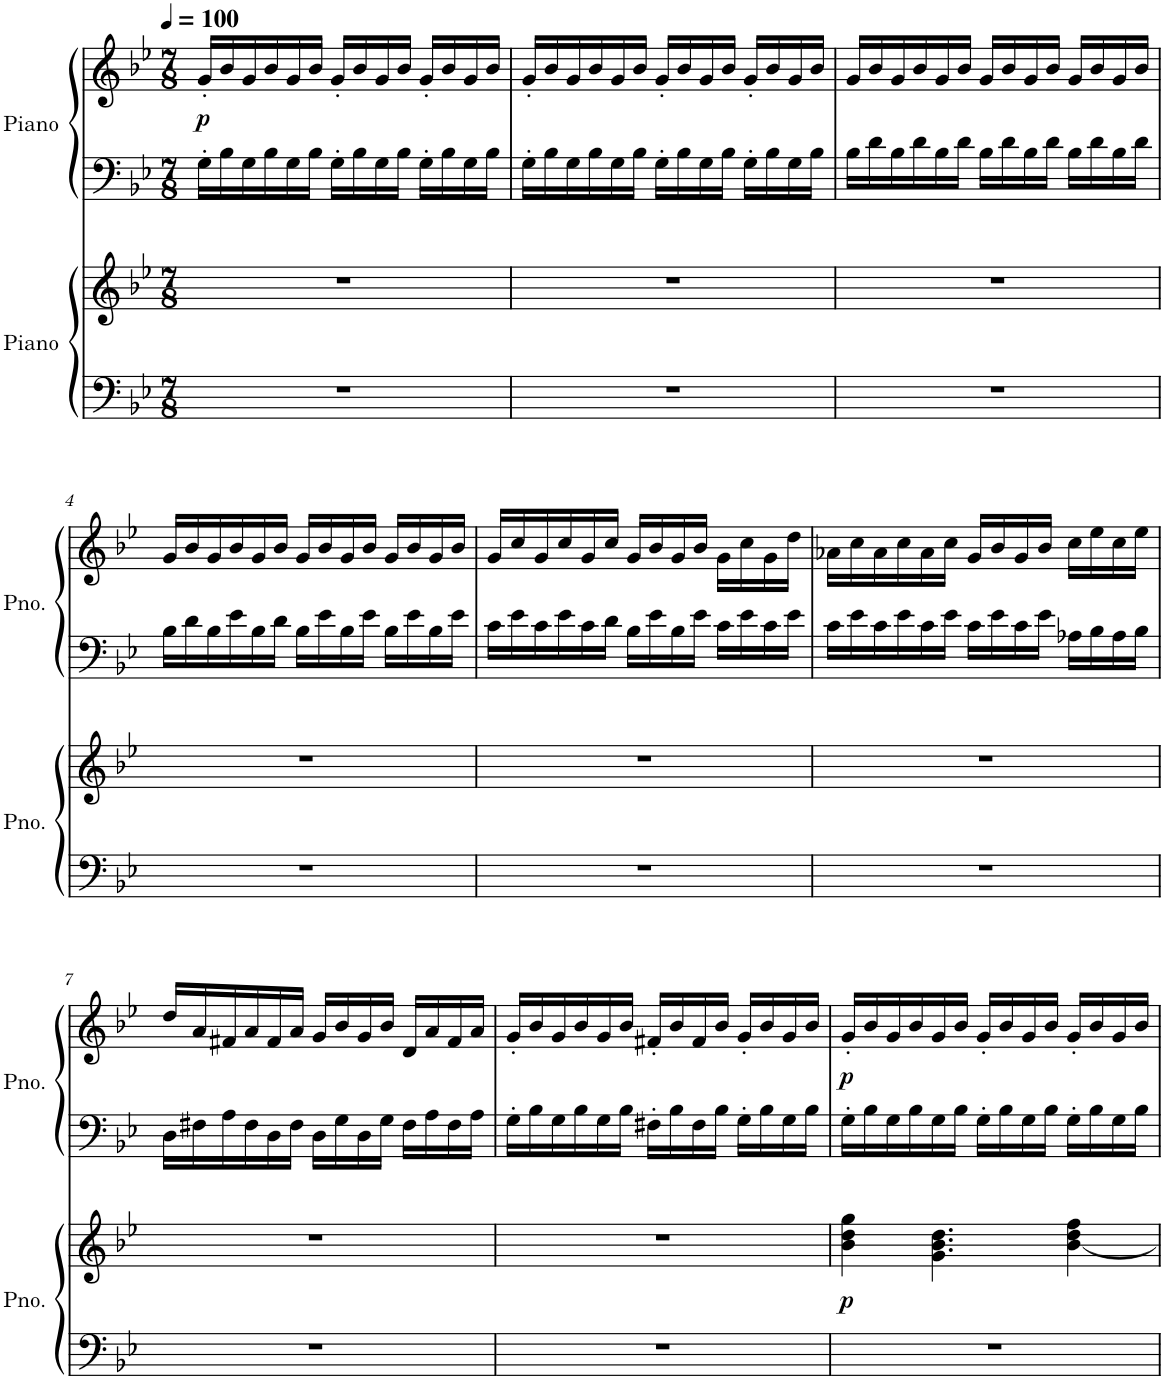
**kern	**kern	**dynam	**kern	**kern	**dynam
*part2	*part2	*part2	*part1	*part1	*part1
*staff4	*staff3	*staff3/4	*staff2	*staff1	*staff1/2
*I"Piano	*	*	*I"Piano	*	*
*I'Pno.	*	*	*I'Pno.	*	*
*clefF4	*clefG2	*	*clefF4	*clefG2	*
*k[b-e-]	*k[b-e-]	*	*k[b-e-]	*k[b-e-]	*
*M7/8	*M7/8	*	*M7/8	*M7/8	*
*MM100	*MM100	*	*MM100	*MM100	*
=1	=1	=1	=1	=1	=1
!	!	!	!	!	!LO:DY:b
2..r	2..r	.	16G'\LL	16g'/LL	p
.	.	.	16B-\	16b-/	.
.	.	.	16G\	16g/	.
.	.	.	16B-\	16b-/	.
.	.	.	16G\	16g/	.
.	.	.	16B-\JJ	16b-/JJ	.
.	.	.	16G'\LL	16g'/LL	.
.	.	.	16B-\	16b-/	.
.	.	.	16G\	16g/	.
.	.	.	16B-\JJ	16b-/JJ	.
.	.	.	16G'\LL	16g'/LL	.
.	.	.	16B-\	16b-/	.
.	.	.	16G\	16g/	.
.	.	.	16B-\JJ	16b-/JJ	.
=2	=2	=2	=2	=2	=2
2..r	2..r	.	16G'\LL	16g'/LL	.
.	.	.	16B-\	16b-/	.
.	.	.	16G\	16g/	.
.	.	.	16B-\	16b-/	.
.	.	.	16G\	16g/	.
.	.	.	16B-\JJ	16b-/JJ	.
.	.	.	16G'\LL	16g'/LL	.
.	.	.	16B-\	16b-/	.
.	.	.	16G\	16g/	.
.	.	.	16B-\JJ	16b-/JJ	.
.	.	.	16G'\LL	16g'/LL	.
.	.	.	16B-\	16b-/	.
.	.	.	16G\	16g/	.
.	.	.	16B-\JJ	16b-/JJ	.
=3	=3	=3	=3	=3	=3
2..r	2..r	.	16B-\LL	16g/LL	.
.	.	.	16d\	16b-/	.
.	.	.	16B-\	16g/	.
.	.	.	16d\	16b-/	.
.	.	.	16B-\	16g/	.
.	.	.	16d\JJ	16b-/JJ	.
.	.	.	16B-\LL	16g/LL	.
.	.	.	16d\	16b-/	.
.	.	.	16B-\	16g/	.
.	.	.	16d\JJ	16b-/JJ	.
.	.	.	16B-\LL	16g/LL	.
.	.	.	16d\	16b-/	.
.	.	.	16B-\	16g/	.
.	.	.	16d\JJ	16b-/JJ	.
!!LO:LB:g=z
=4	=4	=4	=4	=4	=4
2..r	2..r	.	16B-\LL	16g/LL	.
.	.	.	16d\	16b-/	.
.	.	.	16B-\	16g/	.
.	.	.	16e-\	16b-/	.
.	.	.	16B-\	16g/	.
.	.	.	16d\JJ	16b-/JJ	.
.	.	.	16B-\LL	16g/LL	.
.	.	.	16e-\	16b-/	.
.	.	.	16B-\	16g/	.
.	.	.	16e-\JJ	16b-/JJ	.
.	.	.	16B-\LL	16g/LL	.
.	.	.	16e-\	16b-/	.
.	.	.	16B-\	16g/	.
.	.	.	16e-\JJ	16b-/JJ	.
=5	=5	=5	=5	=5	=5
2..r	2..r	.	16c\LL	16g/LL	.
.	.	.	16e-\	16cc/	.
.	.	.	16c\	16g/	.
.	.	.	16e-\	16cc/	.
.	.	.	16c\	16g/	.
.	.	.	16d\JJ	16cc/JJ	.
.	.	.	16B-\LL	16g/LL	.
.	.	.	16e-\	16b-/	.
.	.	.	16B-\	16g/	.
.	.	.	16e-\JJ	16b-/JJ	.
.	.	.	16c\LL	16g\LL	.
.	.	.	16e-\	16cc\	.
.	.	.	16c\	16g\	.
.	.	.	16e-\JJ	16dd\JJ	.
=6	=6	=6	=6	=6	=6
2..r	2..r	.	16c\LL	16a-X\LL	.
.	.	.	16e-\	16cc\	.
.	.	.	16c\	16a-\	.
.	.	.	16e-\	16cc\	.
.	.	.	16c\	16a-\	.
.	.	.	16e-\JJ	16cc\JJ	.
.	.	.	16c\LL	16g/LL	.
.	.	.	16e-\	16b-/	.
.	.	.	16c\	16g/	.
.	.	.	16e-\JJ	16b-/JJ	.
.	.	.	16A-X\LL	16cc\LL	.
.	.	.	16B-\	16ee-\	.
.	.	.	16A-\	16cc\	.
.	.	.	16B-\JJ	16ee-\JJ	.
!!LO:LB:g=z
=7	=7	=7	=7	=7	=7
2..r	2..r	.	16D\LL	16dd/LL	.
.	.	.	16F#X\	16a/	.
.	.	.	16A\	16f#X/	.
.	.	.	16F#\	16a/	.
.	.	.	16D\	16f#/	.
.	.	.	16F#\JJ	16a/JJ	.
.	.	.	16D\LL	16g/LL	.
.	.	.	16G\	16b-/	.
.	.	.	16D\	16g/	.
.	.	.	16G\JJ	16b-/JJ	.
.	.	.	16F#\LL	16d/LL	.
.	.	.	16A\	16a/	.
.	.	.	16F#\	16f#/	.
.	.	.	16A\JJ	16a/JJ	.
=8	=8	=8	=8	=8	=8
2..r	2..r	.	16G'\LL	16g'/LL	.
.	.	.	16B-\	16b-/	.
.	.	.	16G\	16g/	.
.	.	.	16B-\	16b-/	.
.	.	.	16G\	16g/	.
.	.	.	16B-\JJ	16b-/JJ	.
.	.	.	16F#X'\LL	16f#X'/LL	.
.	.	.	16B-\	16b-/	.
.	.	.	16F#\	16f#/	.
.	.	.	16B-\JJ	16b-/JJ	.
.	.	.	16G'\LL	16g'/LL	.
.	.	.	16B-\	16b-/	.
.	.	.	16G\	16g/	.
.	.	.	16B-\JJ	16b-/JJ	.
=9	=9	=9	=9	=9	=9
!	!	!LO:DY:b	!	!	!LO:DY:b
2..r	4b-\ 4dd\ 4gg\	p	16G'\LL	16g'/LL	p
.	.	.	16B-\	16b-/	.
.	.	.	16G\	16g/	.
.	.	.	16B-\	16b-/	.
.	4.g\ 4.b-\ 4.dd\	.	16G\	16g/	.
.	.	.	16B-\JJ	16b-/JJ	.
.	.	.	16G'\LL	16g'/LL	.
.	.	.	16B-\	16b-/	.
.	.	.	16G\	16g/	.
.	.	.	16B-\JJ	16b-/JJ	.
.	[4b-\ 4dd\ 4ff\	.	16G'\LL	16g'/LL	.
.	.	.	16B-\	16b-/	.
.	.	.	16G\	16g/	.
.	.	.	16B-\JJ	16b-/JJ	.
=	=	=	=	=	=
*-	*-	*-	*-	*-	*-
